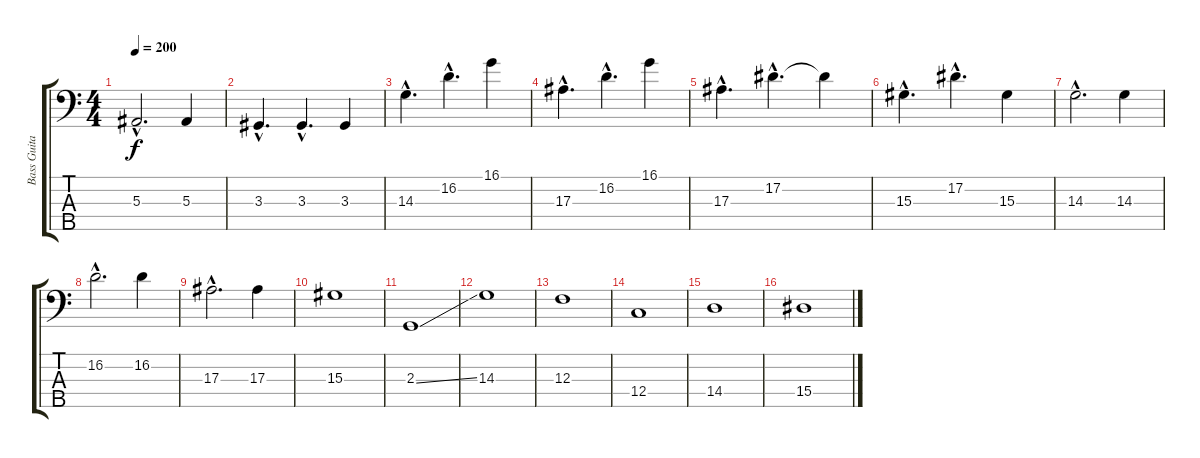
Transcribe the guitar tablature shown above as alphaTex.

\track ("Bass Guitar" "Bass Guita") {instrument electricbassfinger}
\staff {score tabs}
\tuning (Eb2 Bb1 F1 C1 G0) {hide}
\ts (4 4)
\tempo 200
\clef f4
\ks c
5.3{hac}.2{d dy f} 5.3.4 |
3.3{hac}.4{d} 3.3{hac}.4{d} 3.3.4 |
14.3{hac}.4{d} 16.2{hac}.4{d} 16.1.4 |
17.3{hac}.4{d} 16.2{hac}.4{d} 16.1.4 |
17.3{hac}.4{d} 17.2{hac}.4{d} 17.2{t}.4 |
15.3{hac}.4{d} 17.2{hac}.4{d} 15.3.4 |
14.3{hac}.2{d} 14.3.4 |
16.2{hac}.2{d} 16.2.4 |
17.3{hac}.2{d} 17.3.4 |
15.3.1 |
2.3{ss}.1 |
14.3.1 |
12.3.1 |
12.4.1 |
14.4.1 |
15.4.1
